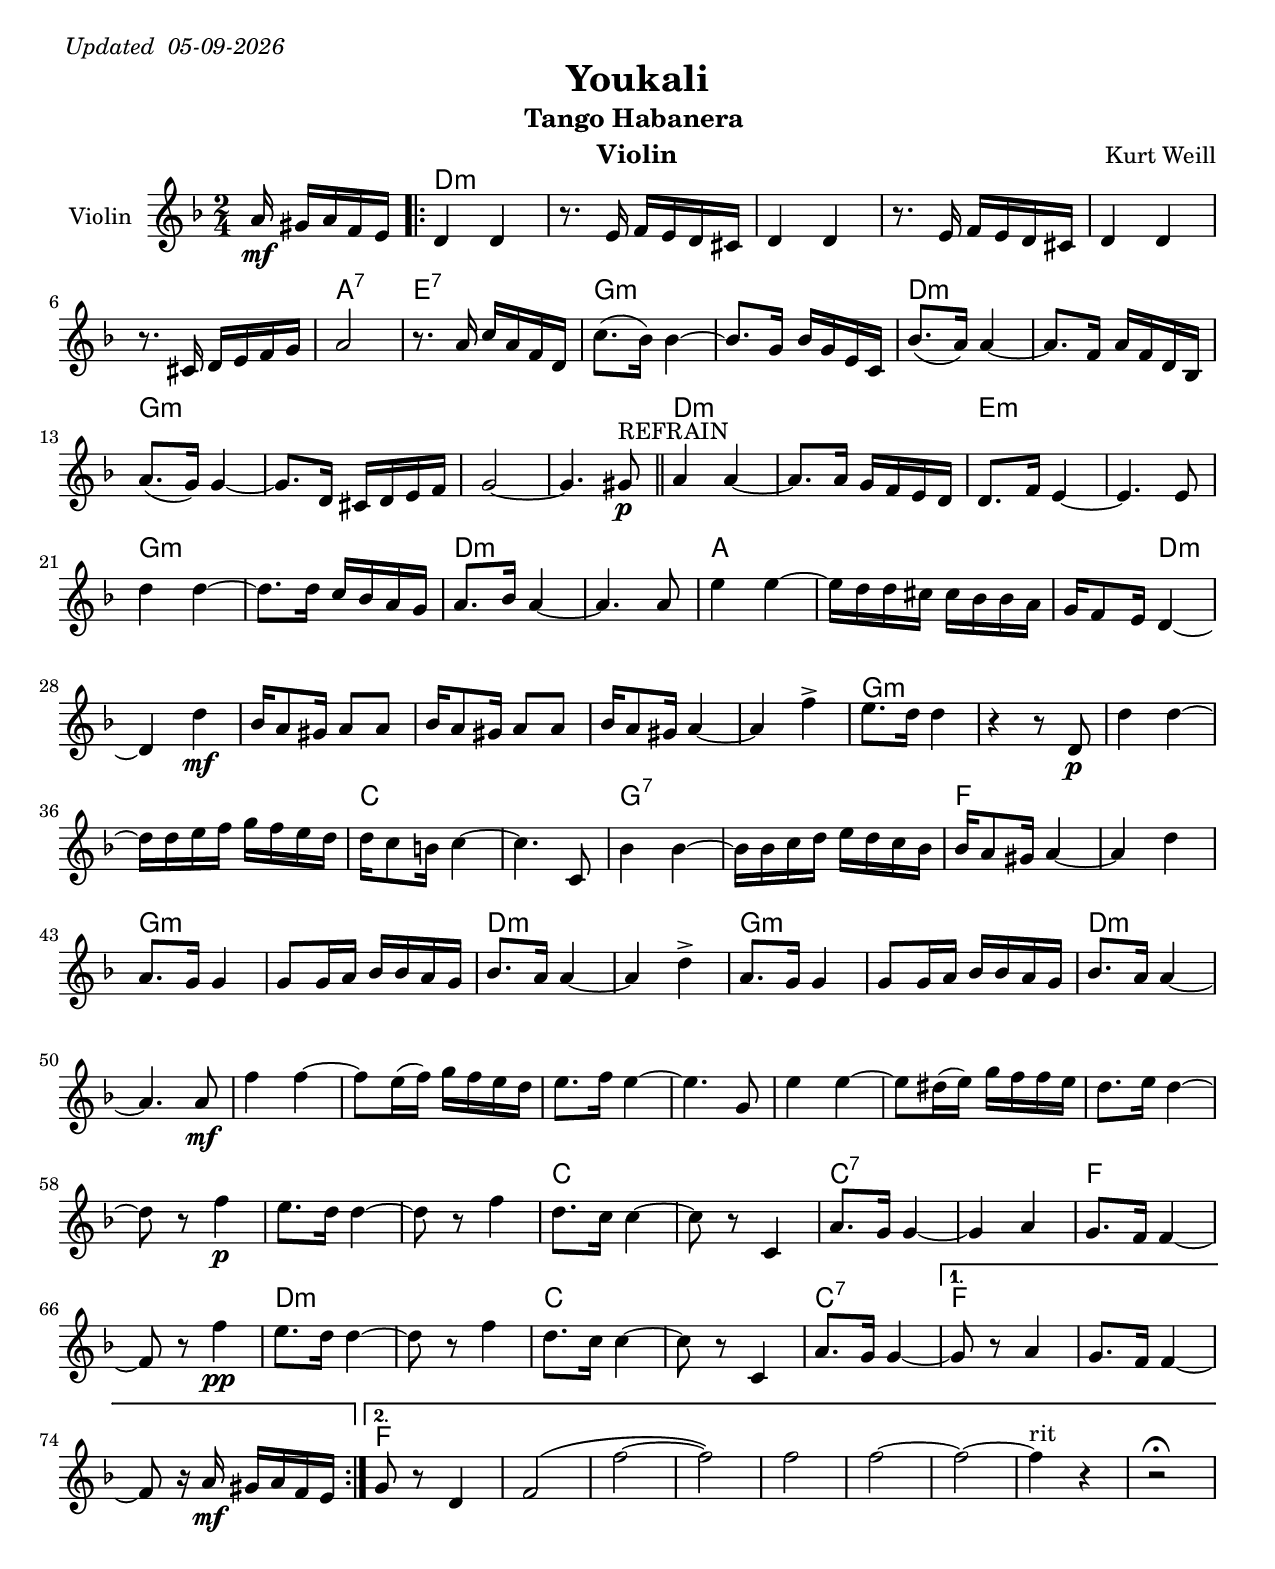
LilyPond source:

\version "2.14.2"

\include "english.ly"
\paper{
  print-all-headers = ##t
  #(set-paper-size "letter")
}

date = #(strftime "%d-%m-%Y" (localtime (current-time)))

\markup{ \italic{ " Updated " \date }  }

%\markup{ Got something to say? }

%#################################### Melody ########################
%melody =  \transpose c d \relative c' {  %transpose for clarinet


melody = \relative c'' {
  \clef treble
  \key d \minor
  \time 2/4
  \partial 16*5 a16 \mf gs a f e
  \repeat volta 2{
    d4 d
    \repeat unfold 2{
      r8. e16 f e d cs|
      d4 d}
    r8. cs16 d e f g|
    a2

    r8. a16 c a f d|
    c'8.(bf16) bf4~
    bf8. g16 bf g e c
    bf'8.(a16) a4~

    a8. f16 a f d bf|
    a'8.(g16) g4~
    g8. d16 cs d e f
    g2~
    g4. gs8 \p ^REFRAIN  \bar "||"

    a4 a ~
    a8. a16 g f e d
    d8. f16 e4~
    e4. e8
    d'4 d~

    d8. d16 c bf a g
    a8. bf16 a4~
    a4. a8 e'4 e~
    e16 d d cs cs bf bf a|
    g16 [f8 e16] d4~|
    d4 d' \mf

    bf16[a8 gs16] a8 a|
    bf16[a8 gs16] a8 a| %missing repeated bar
    bf16 [a8 gs16] a4~
    a4 f'->
    e8. d16 d4
    r4 r8 d, \p
    d'4 d~
    d16 d e f g f e d|
    d16 [c8 b16] c4~
    c4. c,8  %end page 2
    bf'4 bf  ~
    bf16 bf c d e d c bf
    bf16[a8 gs16] a4~
    a4 d
    a8. g16 g4

    g8 g16 a bf bf a g|
    bf8. a16 a4~
    a4 d->
    a8. g16 g4
    g8 g16 a bf bf a g

    bf8. a16 a4~
    a4. a8 \mf

    f'4 f ~
    f8 e16(f) g f e d
    e8. f16 e4~
    e4. g,8|
    e'4 e~
    e8 ds16(e) g f f e|
    d8. e16 d4~
    d8 r f4\p
    e8. d16 d4~
    %last page
    d8 r f4
    d8. c16 c4~
    c8 r c,4
    a'8. g16 g4~
    g4 a
    g8. f16 f4~| %error in book? last page first You ka li
    f8 r f'4\pp
    e8. d16 d4~
    d8 r f4
    d8. c16 c4~
    c8 r c,4
    a'8. g16 g4~

  }

  \alternative{
    {
      g8 r a4
      g8. f16 f4~
      f8
      r16 a \mf gs a f e
    }
    {
      g8 r d4 f2\(
      f'2~
      f2\)
      f2
      f2~
      f2~
      f4 ^rit r
      r2 \fermata
    }
  }

}

%{
%################################# Lyrics #####################
\addlyrics{
  C'est presque au bout du mon -- de
  Ma bar -- que va -- ga -- bon -- de
  Er -- rante au gré de l'on -- de
  M'y con -- dui -- sit un jour
  L'île est tou -- te pe -- ti -- te
  Mais la fée qui l'ha -- bi -- te
  Gen -- ti -- ment nous in -- vi -- te
  A en fai -- re le tour

  You -- ka -- li
  C'est le pays de nos dé -- sirs
  You -- ka -- li
  C'est le bon -- heur, c'est le plai -- sir
  You -- ka -- li
  C'est la terre où l'on quit -- te tous les sou -- cis
  C'est, dans notre nuit, comme une éclair -- cie
  L'étoile qu'on suit
  C'est You -- ka -- li

}
\addlyrics {
  Et la vie nous en -- traî -- ne
  Las -- san  -- te, quo -- ti -- dien -- ne
  Mais la pauvre âme hu -- mai -- ne
  Cherch -- ant par -- tout l'ou -- bli
  A pour quit -- ter la ter -- re
  Su trou -- ver le mys -- tè -- re
  Où nos rê -- ves se ter -- rent
  En quel -- ques You -- ka -- li....
}
%}
%################################# Chords #######################
harmonies = \chordmode {
  s16*5
  d2*6:m
  a2:7
  e2:7 %maybe
  g2*2:m
  d2*2:m
  g2*4:m
  %refrain
  d2*2:m
  e2*2:m
  g2*2:m
  d2*2:m
  a4*5
  d4*11:m
  g2*4:m   % might be a Cm
  c2*2
  g2*2:7
  f2*2
  g2*2:m
  d2*2:m
  g2*2:m
  d2*12:m  % maybe a chord change @53 and back to Dm @ 57???
  c2*2
  c2*2:7
  f2*2
  d2*2:m
  c2*2
  c2:7
  f2*3
  f2*8

}

\score {
  <<
    \new ChordNames {
      \set chordChanges = ##f
  #(set-paper-size "letter")
      \harmonies
    }
    \new Staff \with {
      instrumentName = "Violin"} \melody
  >>
  \header{
    title= "Youkali"
    subtitle="Tango Habanera "
    composer= "Kurt Weill"
    instrument = "Violin"
    arranger= ""
  }
  \layout{ }
  \midi {
    \context {
      \Score
      tempoWholesPerMinute = #(ly:make-moment  120 4)
    }

    % \midi { }
  }
}
%{
  % more verses:
  \markup{}
  \markup {
  \fill-line {
  \hspace #0.1 % distance from left margin
  \column {
  \line { "1."
  \column {
  ""
  }
  }
  \hspace #0.2 % vertical distance between verses
  \line { "2."
  \column {
  ""
  }
  }
  }
  \hspace #0.1  % horiz. distance between columns
  \column {
  \line { "3."
  \column {
  ""
  }
  }
  \hspace #0.2 % distance between verses
  \line { "4."
  \column {
  ""
  }
  }
  }
  \hspace #0.1 % distance to right margin
  }
  }


  C'est presque au bout du monde
  Ma barque vagabonde
  Errante au gré de l'onde
  M'y conduisit un jour
  L'île est toute petite
  Mais la fée qui l'habite
  Gentiment nous invite
  A en faire le tour

  Youkali
  C'est le pays de nos désirs
  Youkali
  C'est le bonheur, c'est le plaisir
  Youkali
  C'est la terre où l'on quitte tous les soucis
  C'est, dans notre nuit, comme une éclaircie
  L'étoile qu'on suit
  C'est Youkali

  Et la vie nous entraîne
  Lassante, quotidienne
  Mais la pauvre âme humaine
  Cherchant partout l'oubli
  A pour quitter la terre
  Su trouver le mystère
  Où nos rêves se terrent
  En quelques Youkali....


  ****************English*********
 It was almost to the end of the world
That my wandering boat
Straying at the will of the waves
Led me one day
The isle is very small
But the kind fairy that lives there
Invites us
To take a look around

Youkali
Is the land of our desires
Youkali
Is happiness, pleasure
Youkali
Is the land where we forget all our worries
It is in our night, like a bright rift
The star we follow
It is Youkali

Youkali
Is the respect of all vows exchanged
Youkali
Is the land of love returned
It is the hope
That is in every human heart
The deliverance
We await for tomorrow

Youkali
Is the land of our desires
Youkali
Is happiness, pleasure
But it is a dream, a folly
There is no Youkali

And life carries us along
Tediously, day by day
But the poor human soul
Seeking forgetfulness everywhere
Has, in order to escape the world
Managed to find the mystery
In which our dreams burrow themselves
In some Youkali

Youkali
Is the land of our desires
Youkali
Is happiness, pleasure
Youkali
Is the land where we forget all our worries
It is in our night, like a bright rift
The star we follow
It is Youkali

Youkali
Is the respect of all vows exchanged
Youkali
Is the land of love returned
It is the hope
That is in every human heart
The deliverance
We await for tomorrow

Youkali
Is the land of our desires
Youkali
Is happiness, pleasure
But it is a dream, a folly
There is no Youkali

But it is a dream, a folly
There is no Youkali


%}